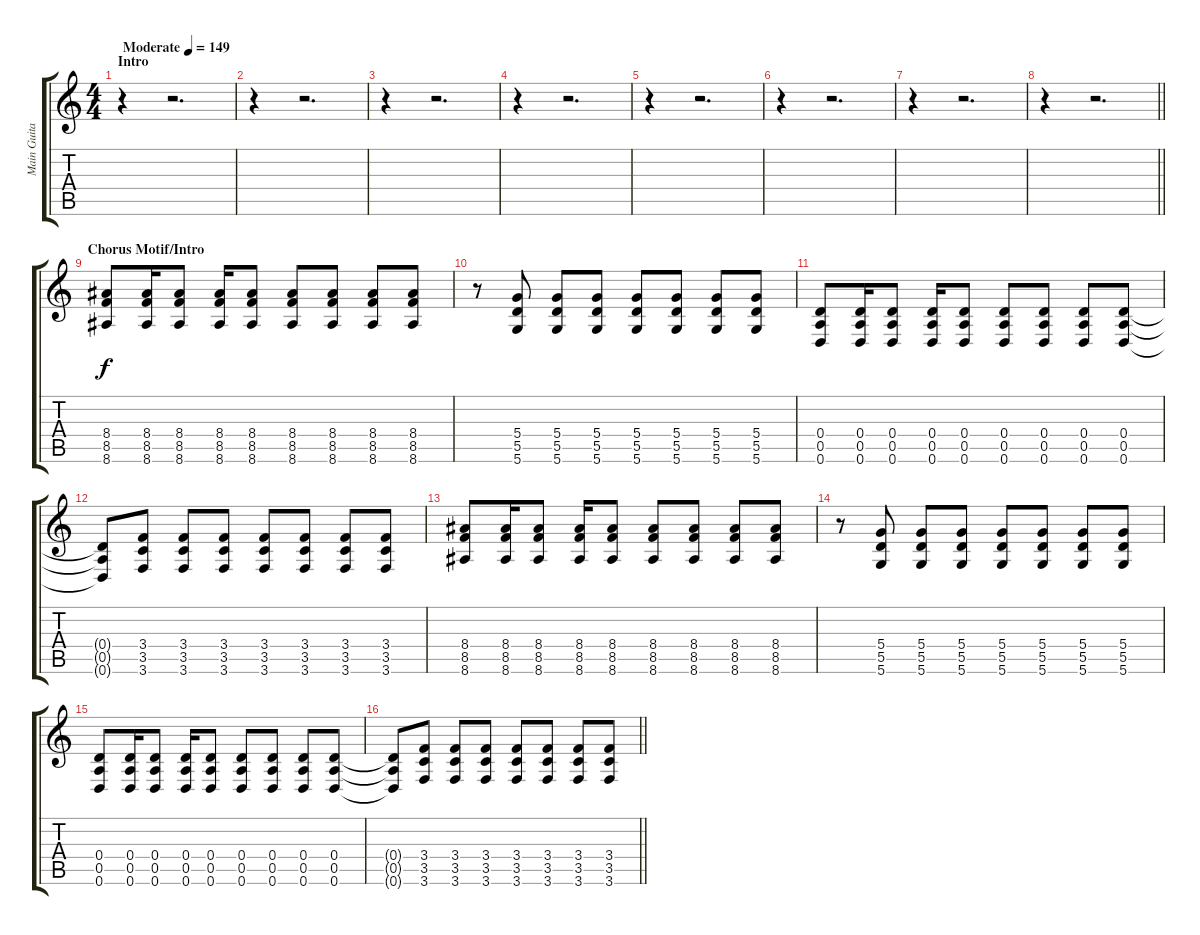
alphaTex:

\track ("Main Guitar" "Main Guita") {instrument overdrivenguitar}
\staff {score tabs}
\tuning (E4 B3 G3 D3 A2 D2) {hide}
\ts (4 4)
\section ("" "Intro")
\tempo (149 "Moderate")
\clef g2
\ks c
r.4{dy f instrument overdrivenguitar} r.2{d} |
r.4 r.2{d} |
r.4 r.2{d} |
r.4 r.2{d} |
r.4 r.2{d} |
r.4 r.2{d} |
r.4 r.2{d} |
\barLineRight lightlight
r.4 r.2{d} |
\section ("" "Chorus Motif/Intro")
(8.4 8.5 8.6).8 (8.4 8.5 8.6).16 (8.4 8.5 8.6).8 (8.4 8.5 8.6).16 (8.4 8.5 8.6).8 (8.4 8.5 8.6).8 (8.4 8.5 8.6).8 (8.4 8.5 8.6).8 (8.4 8.5 8.6).8 |
r.8 (5.4 5.5 5.6).8 (5.4 5.5 5.6).8 (5.4 5.5 5.6).8 (5.4 5.5 5.6).8 (5.4 5.5 5.6).8 (5.4 5.5 5.6).8 (5.4 5.5 5.6).8 |
(0.4 0.5 0.6).8 (0.4 0.5 0.6).16 (0.4 0.5 0.6).8 (0.4 0.5 0.6).16 (0.4 0.5 0.6).8 (0.4 0.5 0.6).8 (0.4 0.5 0.6).8 (0.4 0.5 0.6).8 (0.4 0.5 0.6).8 |
(0.4{t} 0.5{t} 0.6{t}).8 (3.4 3.5 3.6).8 (3.4 3.5 3.6).8 (3.4 3.5 3.6).8 (3.4 3.5 3.6).8 (3.4 3.5 3.6).8 (3.4 3.5 3.6).8 (3.4 3.5 3.6).8 |
(8.4 8.5 8.6).8 (8.4 8.5 8.6).16 (8.4 8.5 8.6).8 (8.4 8.5 8.6).16 (8.4 8.5 8.6).8 (8.4 8.5 8.6).8 (8.4 8.5 8.6).8 (8.4 8.5 8.6).8 (8.4 8.5 8.6).8 |
r.8 (5.4 5.5 5.6).8 (5.4 5.5 5.6).8 (5.4 5.5 5.6).8 (5.4 5.5 5.6).8 (5.4 5.5 5.6).8 (5.4 5.5 5.6).8 (5.4 5.5 5.6).8 |
(0.4 0.5 0.6).8 (0.4 0.5 0.6).16 (0.4 0.5 0.6).8 (0.4 0.5 0.6).16 (0.4 0.5 0.6).8 (0.4 0.5 0.6).8 (0.4 0.5 0.6).8 (0.4 0.5 0.6).8 (0.4 0.5 0.6).8 |
\barLineRight lightlight
(0.4{t} 0.5{t} 0.6{t}).8 (3.4 3.5 3.6).8 (3.4 3.5 3.6).8 (3.4 3.5 3.6).8 (3.4 3.5 3.6).8 (3.4 3.5 3.6).8 (3.4 3.5 3.6).8 (3.4 3.5 3.6).8
